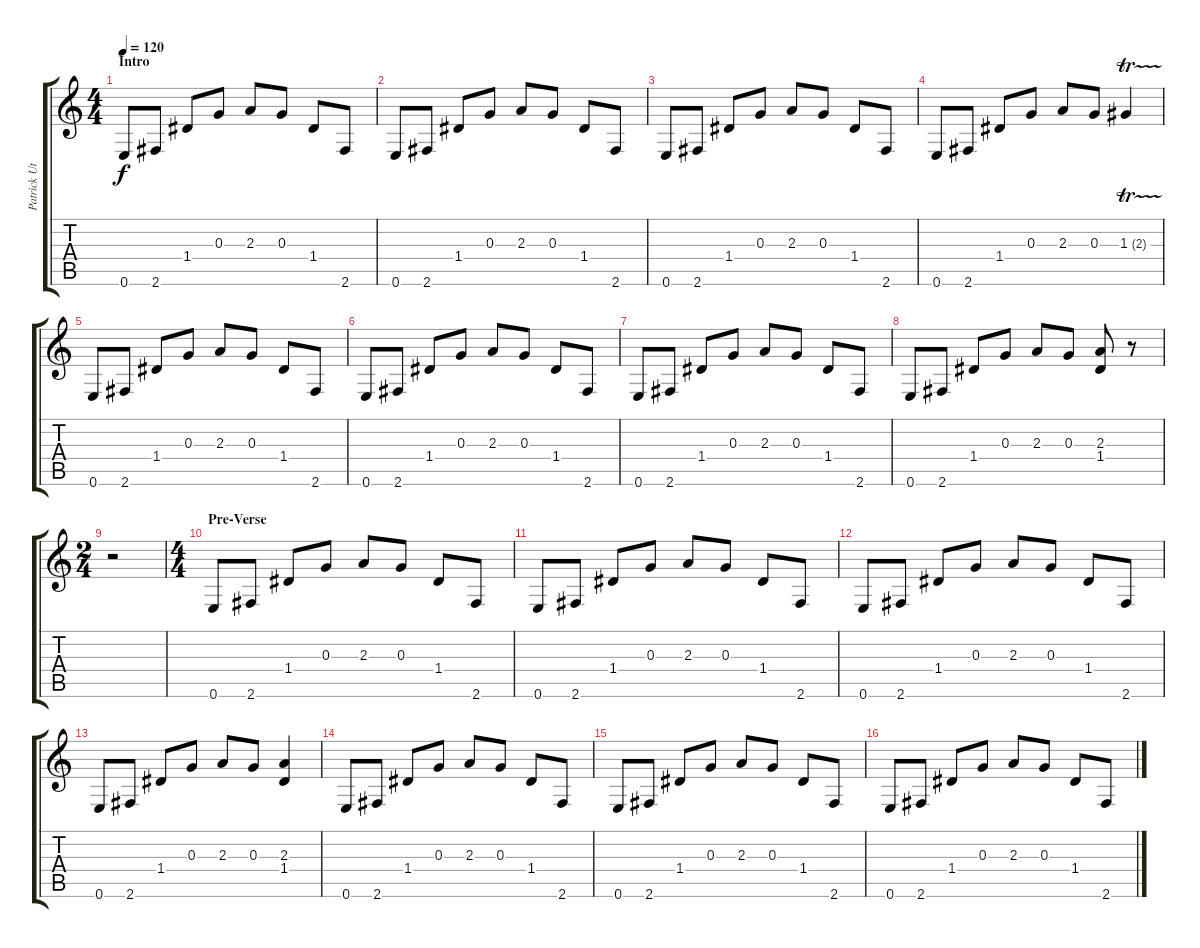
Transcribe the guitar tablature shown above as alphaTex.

\track ("Patrick Uterwijk" "Patrick Ut") {instrument distortionguitar}
\staff {score tabs}
\tuning (E4 B3 G3 D3 A2 E2) {hide}
\ts (4 4)
\section ("" "Intro")
\tempo 120
\tempo 143
\tempo 120
\clef g2
\ks c
0.6.8{dy f instrument distortionguitar} 2.6.8 1.4.8 0.3.8 2.3.8 0.3.8 1.4.8 2.6.8 |
0.6.8 2.6.8 1.4.8 0.3.8 2.3.8 0.3.8 1.4.8 2.6.8 |
0.6.8 2.6.8 1.4.8 0.3.8 2.3.8 0.3.8 1.4.8 2.6.8 |
0.6.8 2.6.8 1.4.8 0.3.8 2.3.8 0.3.8 1.3{tr (2 32)}.4 |
0.6.8 2.6.8 1.4.8 0.3.8 2.3.8 0.3.8 1.4.8 2.6.8 |
0.6.8 2.6.8 1.4.8 0.3.8 2.3.8 0.3.8 1.4.8 2.6.8 |
0.6.8 2.6.8 1.4.8 0.3.8 2.3.8 0.3.8 1.4.8 2.6.8 |
0.6.8 2.6.8 1.4.8 0.3.8 2.3.8 0.3.8 (2.3 1.4).8 r.8 |
\ts (2 4)
r.2 |
\ts (4 4)
\section ("" "Pre-Verse")
0.6.8 2.6.8 1.4.8 0.3.8 2.3.8 0.3.8 1.4.8 2.6.8 |
0.6.8 2.6.8 1.4.8 0.3.8 2.3.8 0.3.8 1.4.8 2.6.8 |
0.6.8 2.6.8 1.4.8 0.3.8 2.3.8 0.3.8 1.4.8 2.6.8 |
0.6.8 2.6.8 1.4.8 0.3.8 2.3.8 0.3.8 (2.3 1.4).4 |
0.6.8 2.6.8 1.4.8 0.3.8 2.3.8 0.3.8 1.4.8 2.6.8 |
0.6.8 2.6.8 1.4.8 0.3.8 2.3.8 0.3.8 1.4.8 2.6.8 |
0.6.8 2.6.8 1.4.8 0.3.8 2.3.8 0.3.8 1.4.8 2.6.8
